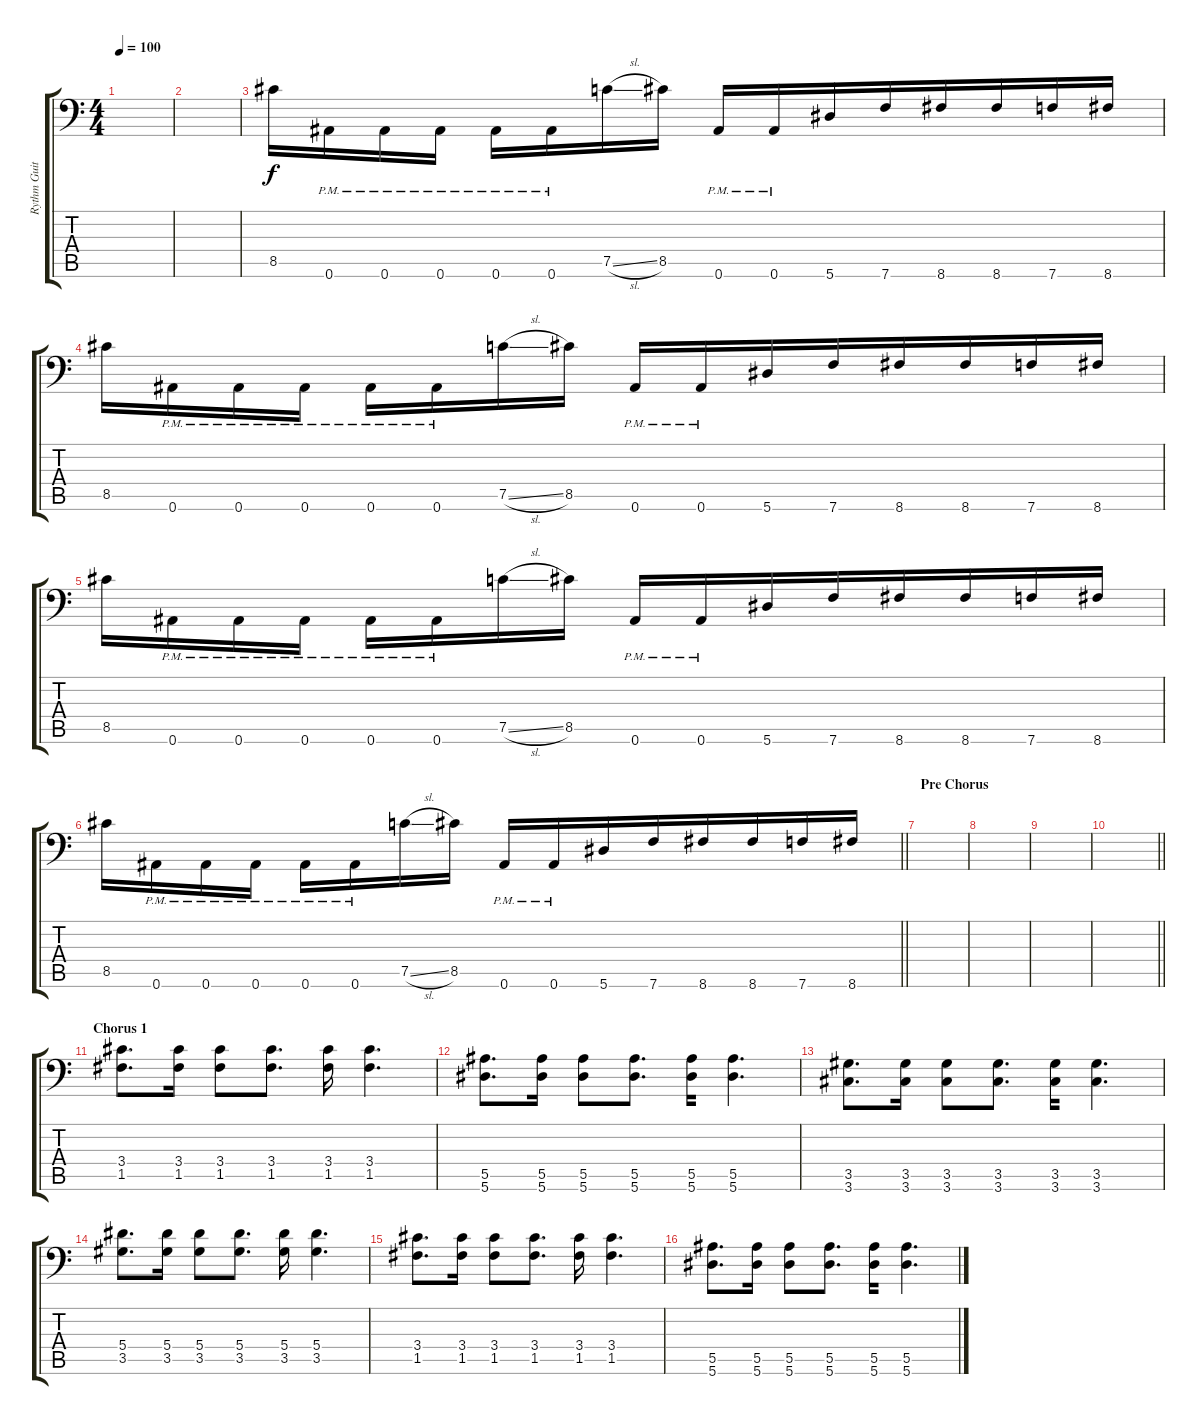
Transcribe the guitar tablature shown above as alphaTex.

\track ("Rythm Guitar 2" "Rythm Guit") {instrument distortionguitar}
\staff {score tabs}
\tuning (C4 G3 Eb3 Bb2 F2 Bb1) {hide}
\ts (4 4)
\tempo 100
\clef f4
\ks c
|
|
8.5.16 0.6{pm}.16 0.6{pm}.16{beam merge} 0.6{pm}.16 0.6{pm}.16 0.6{pm}.16 7.5{sl}.16 8.5.16 0.6{pm}.16 0.6{pm}.16 5.6.16 7.6.16{beam merge} 8.6.16 8.6.16 7.6.16 8.6.16 |
8.5.16 0.6{pm}.16 0.6{pm}.16{beam merge} 0.6{pm}.16 0.6{pm}.16 0.6{pm}.16 7.5{sl}.16 8.5.16 0.6{pm}.16 0.6{pm}.16 5.6.16 7.6.16{beam merge} 8.6.16 8.6.16 7.6.16 8.6.16 |
8.5.16 0.6{pm}.16 0.6{pm}.16{beam merge} 0.6{pm}.16 0.6{pm}.16 0.6{pm}.16 7.5{sl}.16 8.5.16 0.6{pm}.16 0.6{pm}.16 5.6.16 7.6.16{beam merge} 8.6.16 8.6.16 7.6.16 8.6.16 |
\barLineRight lightlight
8.5.16 0.6{pm}.16 0.6{pm}.16{beam merge} 0.6{pm}.16 0.6{pm}.16 0.6{pm}.16 7.5{sl}.16 8.5.16 0.6{pm}.16 0.6{pm}.16 5.6.16 7.6.16{beam merge} 8.6.16 8.6.16 7.6.16 8.6.16 |
\section ("" "Pre Chorus")
|
|
|
\barLineRight lightlight
|
\section ("" "Chorus 1")
(3.4 1.5).8{d} (3.4 1.5).16 (3.4 1.5).8{beam merge} (3.4 1.5).8{d} (3.4 1.5).16 (3.4 1.5).4{d} |
(5.5 5.6).8{d beam merge} (5.5 5.6).16 (5.5 5.6).8{beam merge} (5.5 5.6).8{d} (5.5 5.6).16{beam merge} (5.5 5.6).4{d} |
(3.5 3.6).8{d beam merge} (3.5 3.6).16 (3.5 3.6).8{beam merge} (3.5 3.6).8{d} (3.5 3.6).16{beam merge} (3.5 3.6).4{d} |
(5.4 3.5).8{d} (5.4 3.5).16 (5.4 3.5).8{beam merge} (5.4 3.5).8{d} (5.4 3.5).16 (5.4 3.5).4{d} |
(3.4 1.5).8{d} (3.4 1.5).16 (3.4 1.5).8{beam merge} (3.4 1.5).8{d} (3.4 1.5).16 (3.4 1.5).4{d} |
(5.5 5.6).8{d beam merge} (5.5 5.6).16 (5.5 5.6).8{beam merge} (5.5 5.6).8{d} (5.5 5.6).16{beam merge} (5.5 5.6).4{d}
